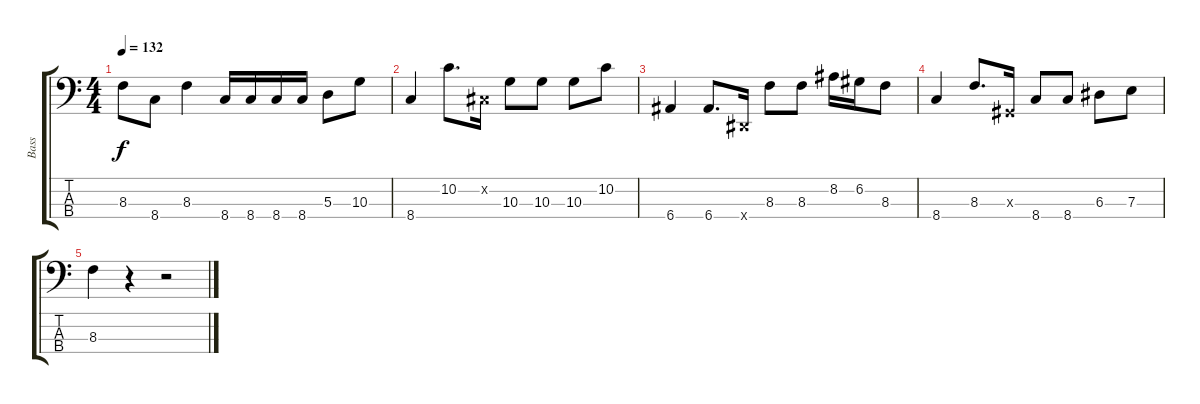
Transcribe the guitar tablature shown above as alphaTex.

\track ("Bass" "Bass") {instrument electricbassfinger}
\staff {score tabs}
\tuning (G2 D2 A1 E1) {hide}
\ts (4 4)
\tempo 132
\clef f4
\ks c
8.3.8{dy f} 8.4.8 8.3.4 8.4.16 8.4.16 8.4.16 8.4.16 5.3.8 10.3.8 |
8.4.4 10.2.8{d} -1.2{x}.16 10.3.8 10.3.8 10.3.8 10.2.8 |
6.4.4 6.4.8{d} -1.4{x}.16 8.3.8 8.3.8 8.2.16 6.2.16 8.3.8 |
8.4.4 8.3.8{d} -1.3{x}.16 8.4.8 8.4.8 6.3.8 7.3.8 |
8.3.4 r.4 r.2
